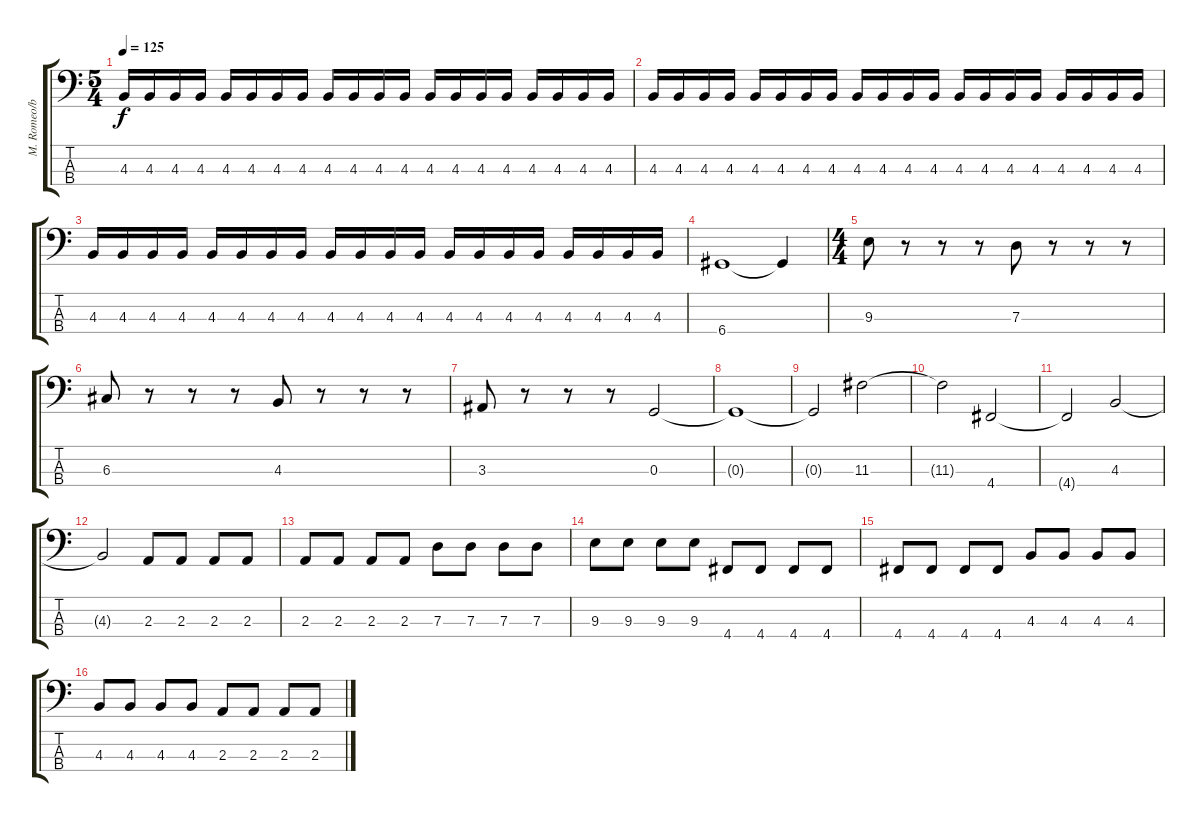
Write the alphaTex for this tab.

\track ("M. Romeo/baixo" "M. Romeo/b") {instrument electricbasspick}
\staff {score tabs}
\tuning (F2 C2 G1 D1) {hide}
\ts (5 4)
\tempo 125
\clef f4
\ks c
4.3.16{dy f instrument electricbasspick} 4.3.16 4.3.16 4.3.16 4.3.16 4.3.16 4.3.16 4.3.16 4.3.16 4.3.16 4.3.16 4.3.16 4.3.16 4.3.16 4.3.16 4.3.16 4.3.16 4.3.16 4.3.16 4.3.16 |
4.3.16 4.3.16 4.3.16 4.3.16 4.3.16 4.3.16 4.3.16 4.3.16 4.3.16 4.3.16 4.3.16 4.3.16 4.3.16 4.3.16 4.3.16 4.3.16 4.3.16 4.3.16 4.3.16 4.3.16 |
4.3.16 4.3.16 4.3.16 4.3.16 4.3.16 4.3.16 4.3.16 4.3.16 4.3.16 4.3.16 4.3.16 4.3.16 4.3.16 4.3.16 4.3.16 4.3.16 4.3.16 4.3.16 4.3.16 4.3.16 |
6.4.1 6.4{t}.4 |
\ts (4 4)
9.3.8 r.8 r.8 r.8 7.3.8 r.8 r.8 r.8 |
6.3.8 r.8 r.8 r.8 4.3.8 r.8 r.8 r.8 |
3.3.8 r.8 r.8 r.8 0.3.2 |
0.3{t}.1 |
0.3{t}.2 11.3.2 |
11.3{t}.2 4.4.2 |
4.4{t}.2 4.3.2 |
4.3{t}.2 2.3.8 2.3.8 2.3.8 2.3.8 |
2.3.8 2.3.8 2.3.8 2.3.8 7.3.8 7.3.8 7.3.8 7.3.8 |
9.3.8 9.3.8 9.3.8 9.3.8 4.4.8 4.4.8 4.4.8 4.4.8 |
4.4.8 4.4.8 4.4.8 4.4.8 4.3.8 4.3.8 4.3.8 4.3.8 |
4.3.8 4.3.8 4.3.8 4.3.8 2.3.8 2.3.8 2.3.8 2.3.8
